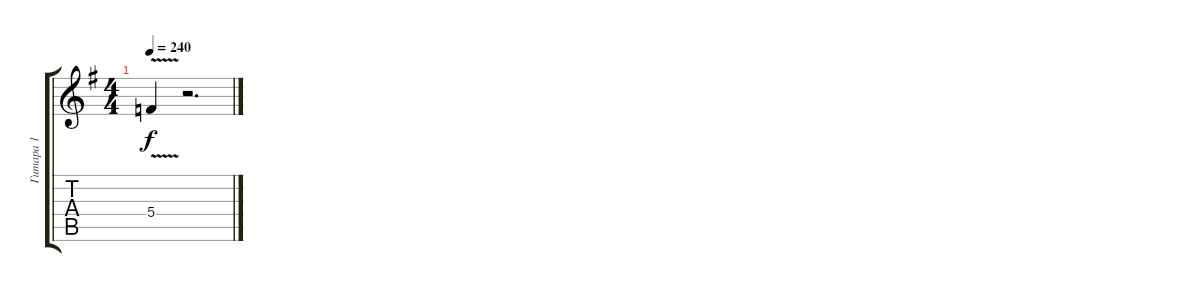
\track ("Гитара 1" "Гитара 1") {instrument overdrivenguitar}
\staff {score tabs}
\tuning (D4 A3 F3 C3 G2 D2) {hide}
\ts (4 4)
\tempo 240
\clef g2
\ks eminor
5.4{v}.4{dy f} r.2{d}
